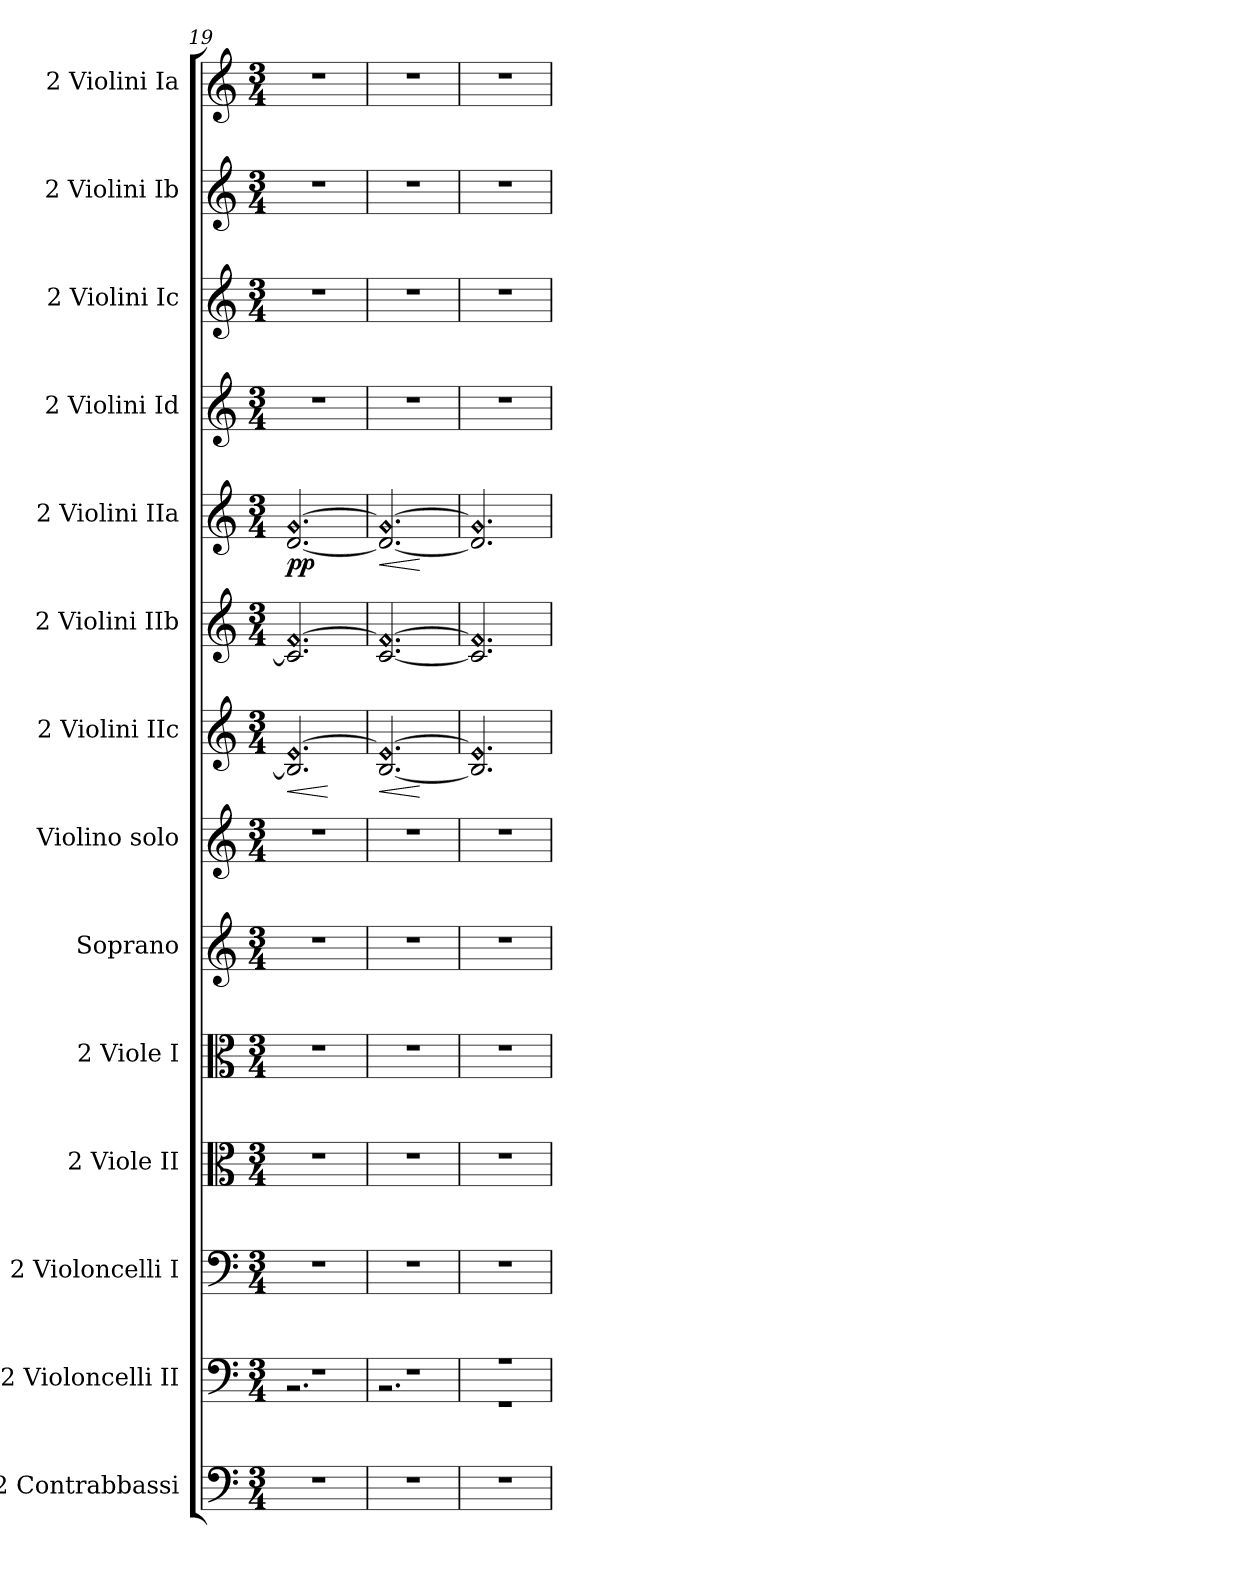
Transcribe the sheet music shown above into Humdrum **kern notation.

**kern	**kern	**kern	**kern	**kern	**kern	**kern	**kern	**dynam	**kern	**kern	**dynam	**kern	**kern	**kern	**kern
*part14	*part13	*part12	*part11	*part10	*part9	*part8	*part7	*part7	*part6	*part5	*part5	*part4	*part3	*part2	*part1
*staff14	*staff13	*staff12	*staff11	*staff10	*staff9	*staff8	*staff7	*staff7	*staff6	*staff5	*staff5	*staff4	*staff3	*staff2	*staff1
*I"2 Contrabbassi	*I"2 Violoncelli II	*I"2 Violoncelli I	*I"2 Viole II	*I"2 Viole I	*I"Soprano	*I"Violino solo	*I"2 Violini IIc	*	*I"2 Violini IIb	*I"2 Violini IIa	*	*I"2 Violini Id	*I"2 Violini Ic	*I"2 Violini Ib	*I"2 Violini Ia
*I'Cb.	*I'Vc. II	*I'Vc. I	*I'Vle II	*I'Vle I	*I'S.	*I'Vno solo	*I'Vni IIc	*	*I'Vni IIb	*I'Vni IIa	*	*I'Vni Id	*I'Vni Ic	*I'Vni Ib	*I'Vni Ia
!!LO:PB:g=z
*clefF4	*clefF4	*clefF4	*clefC3	*clefC3	*clefG2	*clefG2	*clefG2	*	*clefG2	*clefG2	*	*clefG2	*clefG2	*clefG2	*clefG2
*ITrd7c12	*	*	*	*	*	*	*	*	*	*	*	*	*	*	*
*k[]	*k[]	*k[]	*k[]	*k[]	*k[]	*k[]	*k[]	*	*k[]	*k[]	*	*k[]	*k[]	*k[]	*k[]
*C:	*C:	*C:	*C:	*C:	*C:	*C:	*C:	*	*C:	*C:	*	*C:	*C:	*C:	*C:
*M3/4	*M3/4	*M3/4	*M3/4	*M3/4	*M3/4	*M3/4	*M3/4	*	*M3/4	*M3/4	*	*M3/4	*M3/4	*M3/4	*M3/4
=19	=19	=19	=19	=19	=19	=19	=19	=19	=19	=19	=19	=19	=19	=19	=19
*	*^	*	*	*	*	*	*	*	*	*	*	*	*	*	*
!	!	!	!	!	!	!	!	!LO:N:n=2:head=diamond	!LO:HP:b	!LO:N:n=2:head=diamond	!LO:N:n=2:head=diamond	!LO:DY:b	!	!	!	!
2.r	2.r	2.r	2.r	2.r	2.r	2.r	2.r	2.B/] [>2.e/	<	2.c/] [>2.f/	[<2.d/ [>2.g/	pp	2.r	2.r	2.r	2.r
*	*v	*v	*	*	*	*	*	*	*	*	*	*	*	*	*	*
.	.	.	.	.	.	.	.	[	.	.	.	.	.	.	.
=20	=20	=20	=20	=20	=20	=20	=20	=20	=20	=20	=20	=20	=20	=20	=20
*	*^	*	*	*	*	*	*	*	*	*	*	*	*	*	*
!	!	!	!	!	!	!	!	!LO:N:n=2:head=diamond	!LO:HP:b	!LO:N:n=2:head=diamond	!LO:N:n=2:head=diamond	!LO:HP:b	!	!	!	!
2.r	2.r	2.r	2.r	2.r	2.r	2.r	2.r	[<2.B/ 2.e/_>	<	[<2.c/ 2.f/_>	2.d/_< 2.g/_>	<	2.r	2.r	2.r	2.r
*	*v	*v	*	*	*	*	*	*	*	*	*	*	*	*	*	*
.	.	.	.	.	.	.	.	[	.	.	[	.	.	.	.
=21	=21	=21	=21	=21	=21	=21	=21	=21	=21	=21	=21	=21	=21	=21	=21
*	*^	*	*	*	*	*	*	*	*	*	*	*	*	*	*
!	!	!	!	!	!	!	!	!LO:N:n=2:head=diamond	!	!LO:N:n=2:head=diamond	!LO:N:n=2:head=diamond	!	!	!	!	!
2.r	2.r	2.r	2.r	2.r	2.r	2.r	2.r	2.B/] 2.e/]	.	2.c/] 2.f/]	2.d/] 2.g/]	.	2.r	2.r	2.r	2.r
*	*v	*v	*	*	*	*	*	*	*	*	*	*	*	*	*	*
=	=	=	=	=	=	=	=	=	=	=	=	=	=	=	=
*-	*-	*-	*-	*-	*-	*-	*-	*-	*-	*-	*-	*-	*-	*-	*-
